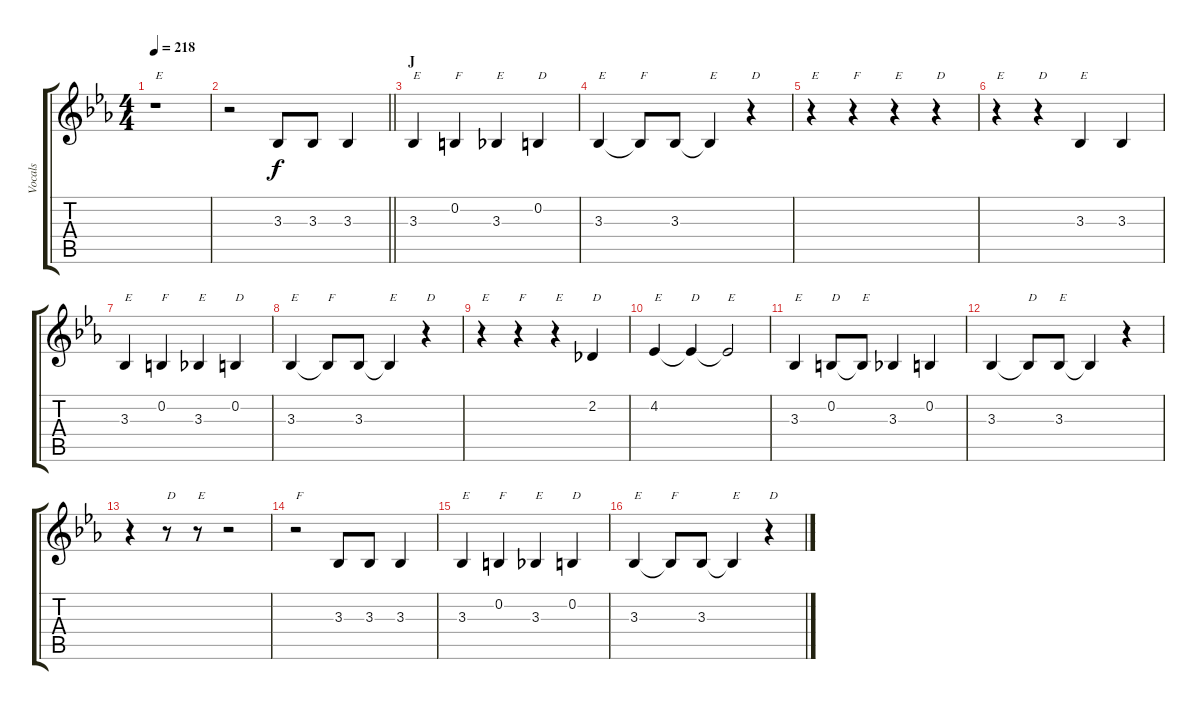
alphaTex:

\track ("Vocals" "Vocals") {instrument sopranosax}
\staff {score tabs}
\tuning (E4 B3 G3 D3 A2 E2) {hide}
\ts (4 4)
\tempo 218
\clef g2
\ks eb
r.1{txt "E" dy f} |
\barLineRight lightlight
r.2 3.3.8 3.3.8 3.3.4 |
\section ("" "J")
3.3.4{txt "E"} 0.2.4{txt "F"} 3.3.4{txt "E"} 0.2.4{txt "D"} |
3.3.4{txt "E"} 3.3{t}.8{txt "F"} 3.3.8 3.3{t}.4{txt "E"} r.4{txt "D"} |
r.4{txt "E"} r.4{txt "F"} r.4{txt "E"} r.4{txt "D"} |
r.4{txt "E"} r.4{txt "D"} 3.3.4{txt "E"} 3.3.4 |
3.3.4{txt "E"} 0.2.4{txt "F"} 3.3.4{txt "E"} 0.2.4{txt "D"} |
3.3.4{txt "E"} 3.3{t}.8{txt "F"} 3.3.8 3.3{t}.4{txt "E"} r.4{txt "D"} |
r.4{txt "E"} r.4{txt "F"} r.4{txt "E"} 2.2.4{txt "D"} |
4.2.4{txt "E"} 4.2{t}.4{txt "D"} 4.2{t}.2{txt "E"} |
3.3.4{txt "E"} 0.2.8{txt "D"} 0.2{t}.8{txt "E"} 3.3.4 0.2.4 |
3.3.4 3.3{t}.8{txt "D"} 3.3.8{txt "E"} 3.3{t}.4 r.4 |
r.4 r.8{txt "D"} r.8{txt "E"} r.2 |
r.2{txt "F"} 3.3.8 3.3.8 3.3.4 |
3.3.4{txt "E"} 0.2.4{txt "F"} 3.3.4{txt "E"} 0.2.4{txt "D"} |
3.3.4{txt "E"} 3.3{t}.8{txt "F"} 3.3.8 3.3{t}.4{txt "E"} r.4{txt "D"}
